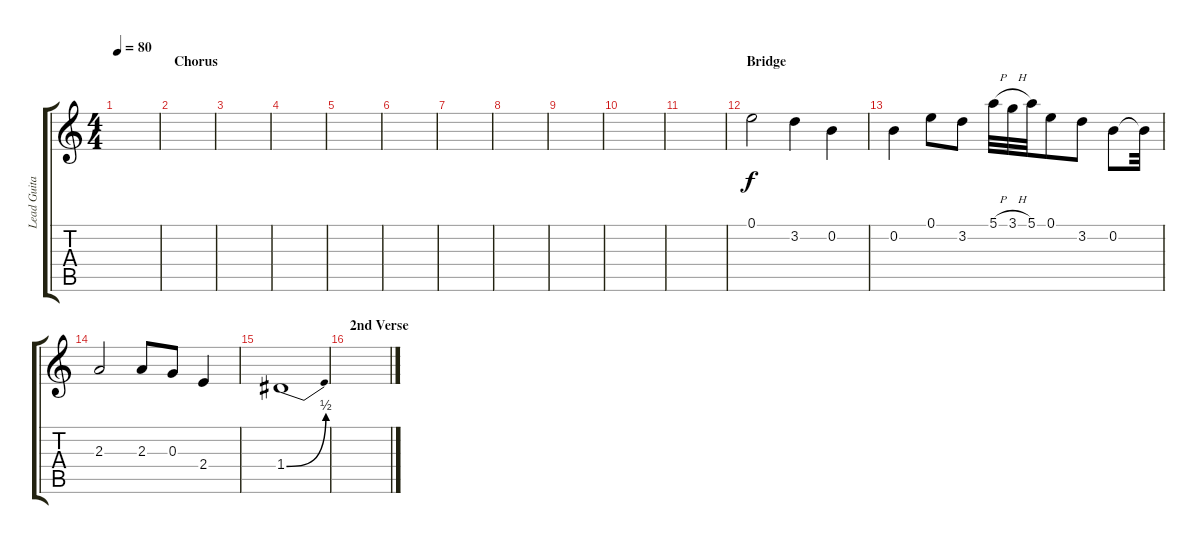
\track ("Lead Guitar" "Lead Guita") {instrument overdrivenguitar}
\staff {score tabs}
\tuning (E4 B3 G3 D3 A2 E2) {hide}
\ts (4 4)
\tempo 80
\clef g2
\ks c
|
\section ("" "Chorus")
|
|
|
|
|
|
|
|
|
|
\section ("" "Bridge")
0.1.2 3.2.4 0.2.4 |
0.2.4 0.1.8 3.2.8 5.1{h}.32 3.1{h}.32 5.1.32 0.1.8 3.2.8 0.2.8 0.2{t}.32 |
2.3.2 2.3.8 0.3.8 2.4.4 |
1.4{be (bend 0 0 60 2)}.1 |
\section ("" "2nd Verse")
